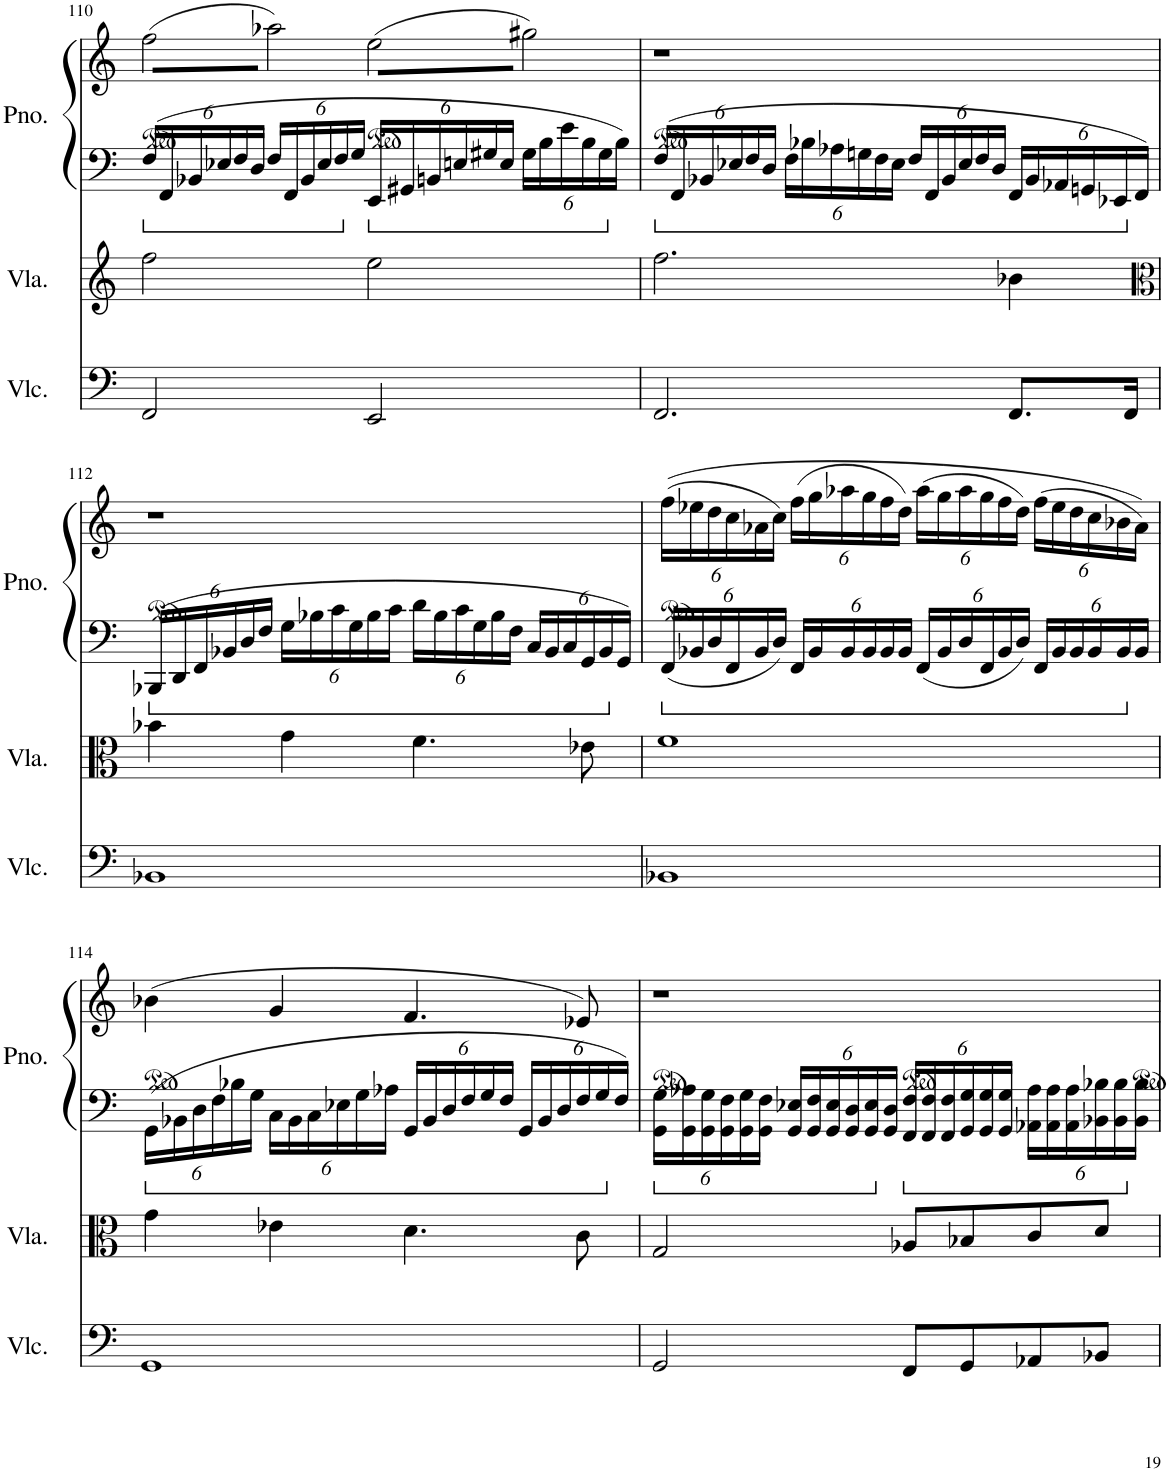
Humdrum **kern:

**kern	**kern	**kern	**kern
*part3	*part2	*part1	*part1
*staff4	*staff3	*staff2	*staff1
*I"Violoncello	*I"Viola	*I"Piano	*
*I'Vlc.	*I'Vla.	*I'Pno.	*
!!LO:PB:g=z
*clefF4	*clefG2	*clefF4	*clefG2
*k[]	*k[]	*k[]	*k[]
*M4/4	*M4/4	*M4/4	*M4/4
*	*	*Xbrackettup	*
=110	=110	=110	=110
*	*	*	*tremolo
2FF/	2ff\	24F/LL	(16ff\LL
.	.	24FF/	.
.	.	.	16aa-X\)
.	.	24BB-X/	.
.	.	24E-X/	16ff\
.	.	24F/	.
.	.	.	16aa-X\)
.	.	24D/JJ	.
.	.	24F/LL	16ff\
.	.	24FF/	.
.	.	.	16aa-X\)
.	.	24BB-/	.
.	.	24E-/	16ff\
.	.	24F/	.
.	.	.	16aa-X\)JJ
.	.	24G/JJ	.
2EE/	2ee\	24EE/LL	(16ee\LL
.	.	24GG#X/	.
.	.	.	16gg#X\)
.	.	24BBn/	.
.	.	24En/	16ee\
.	.	24G#X/	.
.	.	.	16gg#X\)
.	.	24E/JJ	.
.	.	24G#\LL	16ee\
.	.	24B\	.
.	.	.	16gg#X\)
.	.	24e\	.
.	.	24B\	16ee\
.	.	24G#\	.
.	.	.	16gg#X\)JJ
*	*	*	*Xtremolo
.	.	24B\JJ	.
=111	=111	=111	=111
2.FF/	2.ff\	24F/LL	1r
.	.	24FF/	.
.	.	.	.
.	.	24BB-X/	.
.	.	24E-X/	.
.	.	24F/	.
.	.	.	.
.	.	24D/JJ	.
.	.	24F\LL	.
.	.	24B-X\	.
.	.	24A-X\	.
.	.	24Gn\	.
.	.	24F\	.
.	.	24E-\JJ	.
.	.	24F/LL	.
.	.	24FF/	.
.	.	24BB-/	.
.	.	24E-/	.
.	.	24F/	.
.	.	24D/JJ	.
8.FF/L	4b-X\	24FF/LL	.
.	.	24BB-/	.
.	.	24AA-X/	.
.	.	24GGn/	.
.	.	24EE-X/	.
16FF/Jk	.	.	.
.	.	24FF/JJ	.
!!LO:LB:g=z
=112	=112	=112	=112
*	*clefC3	*	*
1BB-X	4b-X\	24BBB-X/LL	1r
.	.	24DD/	.
.	.	24FF/	.
.	.	24BB-X/	.
.	.	24D/	.
.	.	24F/JJ	.
.	4g\	24G\LL	.
.	.	24B-X\	.
.	.	24c\	.
.	.	24G\	.
.	.	24B-\	.
.	.	24c\JJ	.
.	4.f\	24d\LL	.
.	.	24B-\	.
.	.	24c\	.
.	.	24G\	.
.	.	24B-\	.
.	.	24F\JJ	.
.	.	24C/LL	.
.	.	24BB-/	.
.	.	24C/	.
.	8e-X\	24GG/	.
.	.	24BB-/	.
.	.	24GG/JJ	.
=113	=113	=113	=113
*	*	*	*Xbrackettup
1BB-X	1f	24FF/LL	((24ff\LL
.	.	24BB-X/	24ee-X\
.	.	24D/	24dd\
.	.	24FF/	24cc\
.	.	24BB-/	24a-X\
.	.	24D/JJ	24cc\JJ)
.	.	24FF/LL	(24ff\LL
.	.	24BB-/	24gg\
.	.	24BB-/	24aa-X\
.	.	24BB-/	24gg\
.	.	24BB-/	24ff\
.	.	24BB-/JJ	24dd\JJ)
.	.	24FF/LL	(24aa-\LL
.	.	24BB-/	24gg\
.	.	24D/	24aa-\
.	.	24FF/	24gg\
.	.	24BB-/	24ff\
.	.	24D/JJ	24dd\JJ)
.	.	24FF/LL	(24ff\LL
.	.	24BB-/	24ee-\
.	.	24BB-/	24dd\
.	.	24BB-/	24cc\
.	.	24BB-/	24b-X\
.	.	24BB-/JJ	24a-\JJ))
!!LO:LB:g=z
=114	=114	=114	=114
1GG	4g\	24GG\LL	(4b-X\
.	.	24BB-X\	.
.	.	24D\	.
.	.	24F\	.
.	.	24B-X\	.
.	.	24G\JJ	.
.	4e-X\	24C\LL	4g/
.	.	24BB-\	.
.	.	24C\	.
.	.	24E-X\	.
.	.	24G\	.
.	.	24A-X\JJ	.
.	4.d\	24GG/LL	4.f/
.	.	24BB-/	.
.	.	24D/	.
.	.	24F/	.
.	.	24G/	.
.	.	24F/JJ	.
.	.	24GG/LL	.
.	.	24BB-/	.
.	.	24D/	.
.	8c\	24F/	8e-X/)
.	.	24G/	.
.	.	24F/JJ	.
=115	=115	=115	=115
2GG/	2G/	24GG\ 24G\LL	1r
.	.	24GG\ 24A-X\	.
.	.	24GG\ 24G\	.
.	.	24GG\ 24F\	.
.	.	24GG\ 24G\	.
.	.	24GG\ 24F\JJ	.
.	.	24GG/ 24E-X/LL	.
.	.	24GG/ 24F/	.
.	.	24GG/ 24E-/	.
.	.	24GG/ 24D/	.
.	.	24GG/ 24E-/	.
.	.	24GG/ 24D/JJ	.
8FF/L	8A-X/L	24FF/ 24F/LL	.
.	.	24FF/ 24F/	.
.	.	24FF/ 24F/	.
8GG/	8B-X/	24GG/ 24G/	.
.	.	24GG/ 24G/	.
.	.	24GG/ 24G/JJ	.
8AA-X/	8c/	24AA-X\ 24A-\LL	.
.	.	24AA-\ 24A-\	.
.	.	24AA-\ 24A-\	.
8BB-X/J	8d/J	24BB-X\ 24B-X\	.
.	.	24BB-\ 24B-\	.
.	.	24BB-\ 24B-\JJ	.
=	=	=	=
*-	*-	*-	*-
